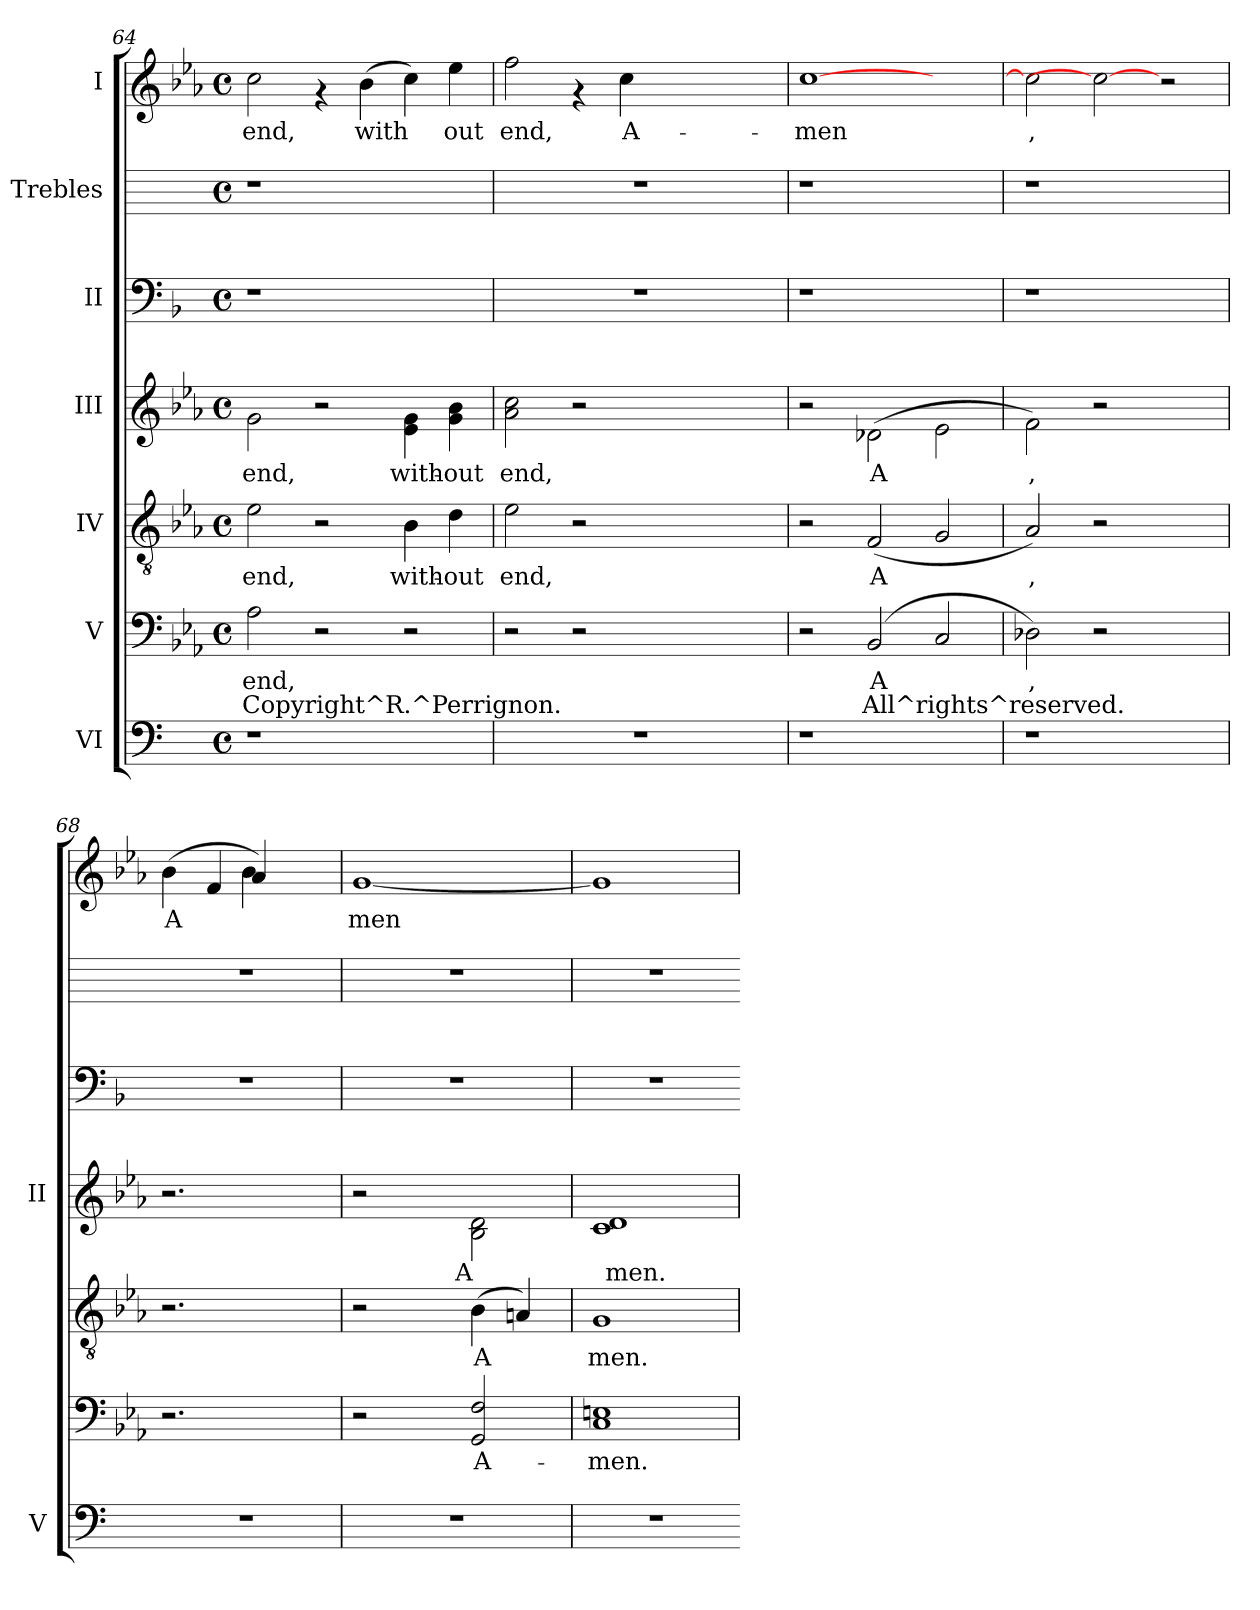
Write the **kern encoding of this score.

**kern	**kern	**text	**text	**kern	**text	**kern	**text	**kern	**kern	**kern	**text
*part7	*part6	*part6	*part6	*part5	*part5	*part4	*part4	*part3	*part2	*part1	*part1
*staff7	*staff6	*staff6	*staff6	*staff5	*staff5	*staff4	*staff4	*staff3	*staff2	*staff1	*staff1
*I"VI	*I"V	*	*	*I"IV	*	*I"III	*	*I"II	*I"Trebles	*I"I	*
*I'V	*	*	*	*	*	*I'II	*	*	*	*	*
*clefF4	*clefF4	*	*	*clefGv2	*	*clefG2	*	*clefF4	*	*clefG2	*
*k[]	*k[b-e-a-]	*	*	*k[b-e-a-]	*	*k[b-e-a-]	*	*k[b-]	*k[]	*k[b-e-a-]	*
*C:	*E-:	*	*	*E-:	*	*E-:	*	*F:	*C:	*E-:	*
*M4/4	*M4/4	*	*	*M4/4	*	*M4/4	*	*M4/4	*M4/4	*M4/4	*
*met(c)	*met(c)	*	*	*met(c)	*	*met(c)	*	*met(c)	*met(c)	*met(c)	*
=64	=64	=64	=64	=64	=64	=64	=64	=64	=64	=64	=64
!	!	!LO:LY:b:cj	!LO:LY:b:cj	!	!LO:LY:b:cj	!	!LO:LY:b:cj	!	!	!	!LO:LY:b:cj
1r	2A-\	end,	Copyright^R.^Perrignon.	2e-\	end,	2g\	end,	1r	1r	2cc\	end,
.	2r	.	.	2r	.	2r	.	.	.	4rf	.
!	!	!	!	!	!	!	!	!	!	!	!LO:LY:b:cj
.	.	.	.	.	.	.	.	.	.	(>4b-\	with-
!	!	!	!	!	!LO:LY:b:cj	!	!LO:LY:b:cj	!	!	!	!LO:LY:b:cj
2ryy	2r	.	.	4B-\	with-	4g\ 4e-\	with-	2ryy	2ryy	4cc\)	--
!	!	!	!	!	!LO:LY:b:cj	!	!LO:LY:b:cj	!	!	!	!LO:LY:b:cj
.	.	.	.	4d\	-out	4b-\ 4g\	-out	.	.	4ee-\	-out
=65	=65	=65	=65	=65	=65	=65	=65	=65	=65	=65	=65
!	!	!	!	!	!LO:LY:b:cj	!	!LO:LY:b:cj	!	!	!	!LO:LY:b:cj
1r	2r	.	.	2e-\	end,	2cc\ 2a-\	end,	1r	1r	2ff\	end,
.	2r	.	.	2r	.	2r	.	.	.	4rf	.
!	!	!	!	!	!	!	!	!	!	!	!LO:LY:b:cj
.	.	.	.	.	.	.	.	.	.	4cc\	A-
=66	=66	=66	=66	=66	=66	=66	=66	=66	=66	=66	=66
!	!	!	!	!	!	!	!	!	!	!	!LO:LY:b:cj
1r	2r	.	.	2r	.	2r	.	1r	1r	[>1cc	-men
!	!	!LO:LY:b:cj	!LO:LY:b:cj	!	!LO:LY:b:cj	!	!LO:LY:b:cj	!	!	!	!
.	(<2BB-/	A	All^rights^reserved.	(<2F/	A	(>2d-X\	A	.	.	.	.
!	!	!LO:LY:b:cj	!LO:LY:b:cj	!	!LO:LY:b:cj	!	!LO:LY:b:cj	!	!	!	!
2ryy	2C/	.	.	2G/	.	2e-\	.	2ryy	2ryy	2ryy	.
=67	=67	=67	=67	=67	=67	=67	=67	=67	=67	=67	=67
!	!	!LO:LY:b:cj	!	!	!LO:LY:b:cj	!	!LO:LY:b:cj	!	!	!	!LO:LY:b:cj
1r	2D-X\)	,	.	2A-/)	,	2f\)	,	1r	1r	2cc\]	,
.	2r	.	.	2r	.	2r	.	.	.	2cc_	.
2ryy	2ryy	.	.	2ryy	.	2ryy	.	2ryy	2ryy	2r	.
=68	=68	=68	=68	=68	=68	=68	=68	=68	=68	=68	=68
!	!	!	!	!	!	!	!	!	!	!	!LO:LY:b:cj
*	*	*	*	*	*	*	*	*	*	*^	*
1r	2.r	.	.	2.r	.	2.r	.	1r	1r	(>4b-\	2ryy	A-
!	!	!	!	!	!	!	!	!	!	!	!	!LO:LY:b:cj
.	.	.	.	.	.	.	.	.	.	4f/	.	--
!	!	!	!	!	!	!	!	!	!	!	!	!LO:LY:b:cj
.	.	.	.	.	.	.	.	.	.	4a-/)	4b-\	--
.	4ryy	.	.	4ryy	.	4ryy	.	.	.	4ryy	4ryy	.
=69	=69	=69	=69	=69	=69	=69	=69	=69	=69	=69	=69	=69
!	!	!	!	!	!	!	!	!	!	!	!	!LO:LY:b:cj
*	*	*	*	*^	*	*	*	*	*	*v	*v	*
1r	2r	.	.	2r	4ryy	.	2r	.	1r	1r	[<1g	-men
.	.	.	.	.	8ryy	.	.	.	.	.	.	.
.	.	.	.	.	16ryy	.	.	.	.	.	.	.
.	.	.	.	.	64ryy	.	.	.	.	.	.	.
!	!	!	!	!	!LO:TX:a:t=A	!	!	!	!	!	!	!
.	.	.	.	.	2ryy	.	.	.	.	.	.	.
!	!	!LO:LY:b:cj	!	!	!	!LO:LY:b:cj	!	!LO:LY:b:cj	!	!	!	!
.	2F/ 2GG/	A-	.	(>4B-\	.	A-	2d\ 2B-\	.	.	.	.	.
!	!	!	!	!	!	!LO:LY:b:cj	!	!	!	!	!	!
.	.	.	.	4An/)	.	--	.	.	.	.	.	.
.	.	.	.	.	32.ryy	.	.	.	.	.	.	.
=70	=70	=70	=70	=70	=70	=70	=70	=70	=70	=70	=70	=70
!	!	!LO:LY:b:cj	!	!	!	!LO:LY:b:cj	!	!LO:LY:b:cj	!	!	!	!LO:LY:b:cj
1r	1En 1C	-men.	.	1G	32ryy	-men.	1c 1d	.	1r	1r	1g]	.
!	!	!	!	!	!LO:TX:a:t=men.	!	!	!	!	!	!	!
.	.	.	.	.	2ryy	.	.	.	.	.	.	.
.	.	.	.	.	4...ryy	.	.	.	.	.	.	.
*	*	*	*	*v	*v	*	*	*	*	*	*	*
=	=!	=!	=!	=!	=!	=!	=!	=!	=!	=!	=!
*-	*-	*-	*-	*-	*-	*-	*-	*-	*-	*-	*-
